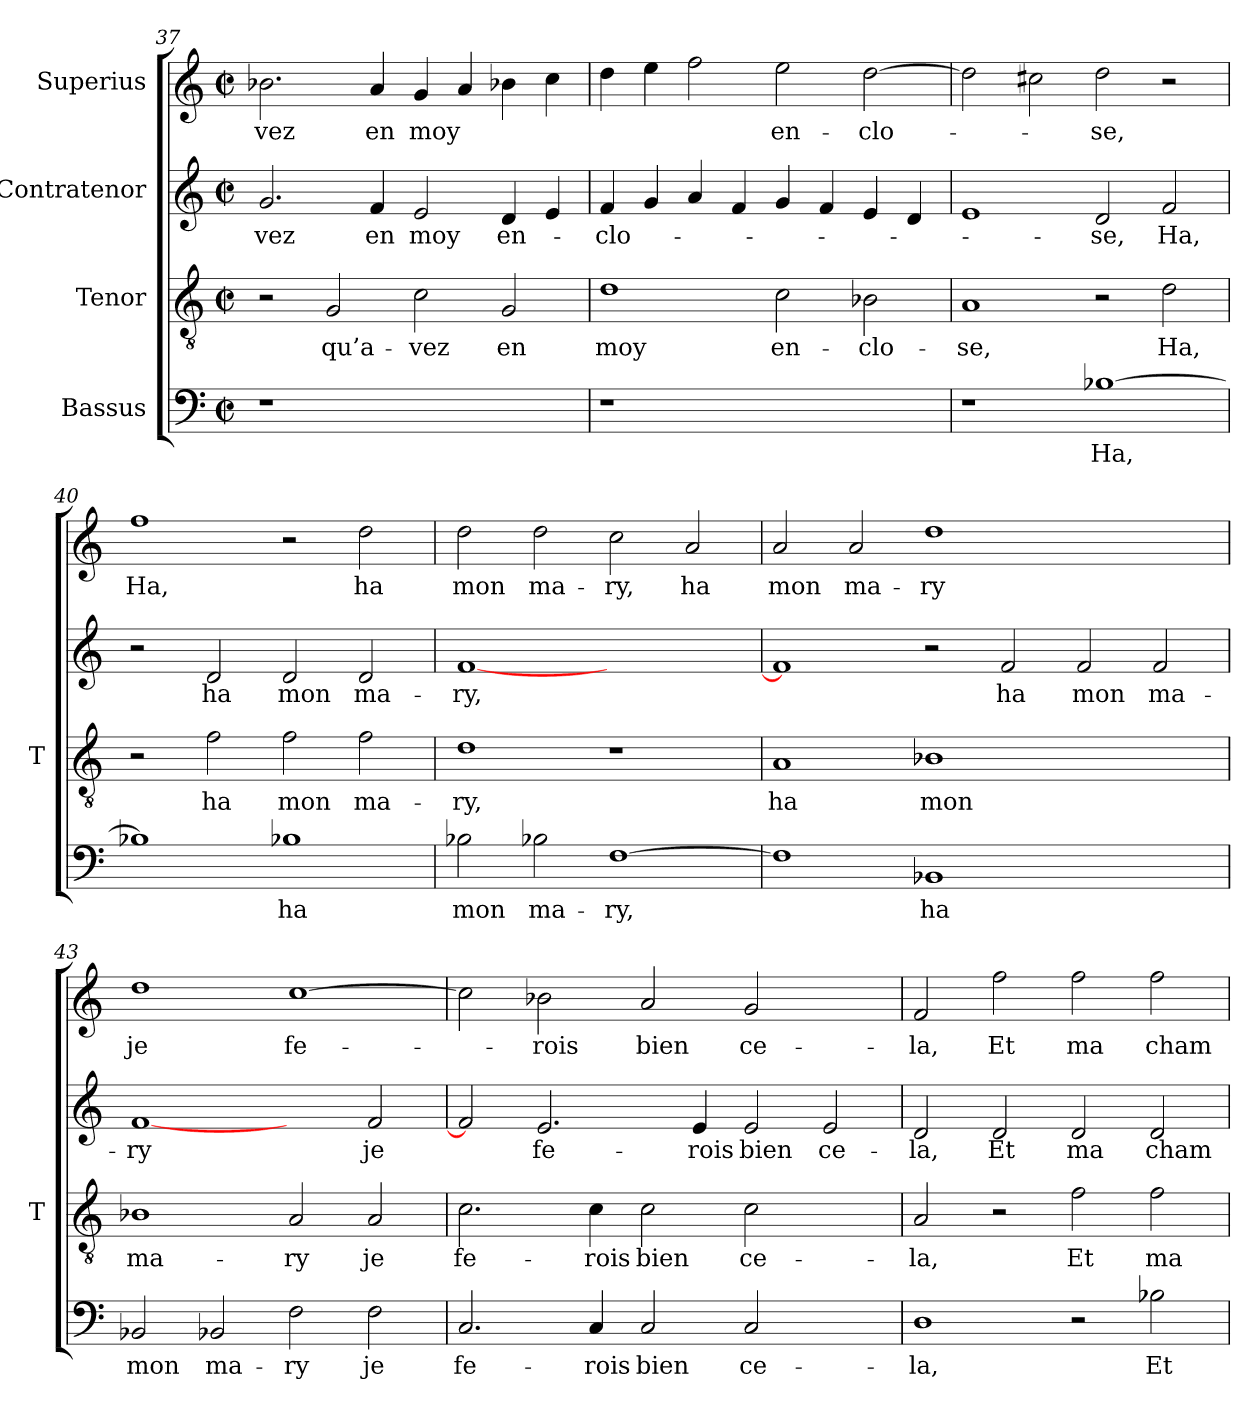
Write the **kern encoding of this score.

**kern	**text	**kern	**text	**kern	**text	**kern	**text
*part4	*part4	*part3	*part3	*part2	*part2	*part1	*part1
*staff4	*staff4	*staff3	*staff3	*staff2	*staff2	*staff1	*staff1
*I"Bassus	*	*I"Tenor	*	*I"Contratenor	*	*I"Superius	*
*	*	*I'T	*	*	*	*	*
*clefF4	*	*clefGv2	*	*clefG2	*	*clefG2	*
*k[]	*	*k[]	*	*k[]	*	*k[]	*
*C:	*	*C:	*	*C:	*	*C:	*
*M2/2	*	*M2/2	*	*M2/2	*	*M2/2	*
*met(c|)	*	*met(c|)	*	*met(c|)	*	*met(c|)	*
=37	=37	=37	=37	=37	=37	=37	=37
1r	.	2r	.	2.g	-vez	2.b-X	-vez
.	.	2G	qu’a-	.	.	.	.
.	.	.	.	4f	-en	4a	-en
1ryy	.	2c	-vez	2e	-moy	4g	-moy
.	.	.	.	.	.	4a	.
.	.	2G	-en	4d	en-	4b-X	.
.	.	.	.	4e	.	4cc	.
!!LO:LB:g=z
=38	=38	=38	=38	=38	=38	=38	=38
1r	.	1d	-moy	4f	clo-	4dd	.
.	.	.	.	4g	.	4ee	.
.	.	.	.	4a	.	2ff	.
.	.	.	.	4f	.	.	.
1ryy	.	2c	en-	4g	.	2ee	en-
.	.	.	.	4f	.	.	.
.	.	2B-X	clo-	4e	.	[2dd	clo-
.	.	.	.	4d	.	.	.
=39	=39	=39	=39	=39	=39	=39	=39
1r	.	1A	-se,	1e	.	2dd]	.
.	.	.	.	.	.	2cc#X	.
[1B-X	-Ha,	2r	.	2d	-se,	2dd	-se,
.	.	2d	-Ha,	2f	-Ha,	2r	.
=40	=40	=40	=40	=40	=40	=40	=40
1B-X]	.	2r	.	2r	.	1ff	-Ha,
.	.	2f	-ha	2d	-ha	.	.
1B-X	-ha	2f	-mon	2d	-mon	2r	.
.	.	2f	ma-	2d	ma-	2dd	-ha
=41	=41	=41	=41	=41	=41	=41	=41
2B-X	-mon	1d	-ry,	[1f	-ry,	2dd	-mon
2B-X	ma-	.	.	.	.	2dd	ma-
[1F	-ry,	1r	.	1ryy	.	2cc	-ry,
.	.	.	.	.	.	2a	-ha
!!LO:LB:g=z
=42	=42	=42	=42	=42	=42	=42	=42
1F]	.	1A	-ha	1f]	.	2a	-mon
.	.	.	.	.	.	2a	ma-
1BB-X	-ha	1B-X	-mon	2r	.	1dd	-ry
.	.	.	.	2f	-ha	.	.
1ryy	.	1ryy	.	2f	-mon	1ryy	.
.	.	.	.	2f	ma-	.	.
=43	=43	=43	=43	=43	=43	=43	=43
2BB-X	-mon	1B-X	ma-	[1f	-ry	1dd	-je
2BB-X	ma-	.	.	.	.	.	.
2F	-ry	2A	-ry	2ryy	.	[1cc	fe-
2F	-je	2A	-je	2f	-je	.	.
=44	=44	=44	=44	=44	=44	=44	=44
2.C	fe-	2.c	fe-	2f]	.	2cc]	.
.	.	.	.	2.e	fe-	2b-X	-rois
4C	-rois	4c	-rois	.	.	.	.
2C	-bien	2c	-bien	.	.	2a	-bien
.	.	.	.	4e	-rois	.	.
2C	ce-	2c	ce-	2e	-bien	2g	ce-
2ryy	.	2ryy	.	2e	ce-	2ryy	.
=45	=45	=45	=45	=45	=45	=45	=45
1D	-la,	2A	-la,	2d	-la,	2f	-la,
.	.	2r	.	2d	-Et	2ff	-Et
2r	.	2f	-Et	2d	-ma	2ff	-ma
2B-X	-Et	2f	-ma	2d	cham-	2ff	cham-
=	=	=	=	=	=	=	=
*-	*-	*-	*-	*-	*-	*-	*-
